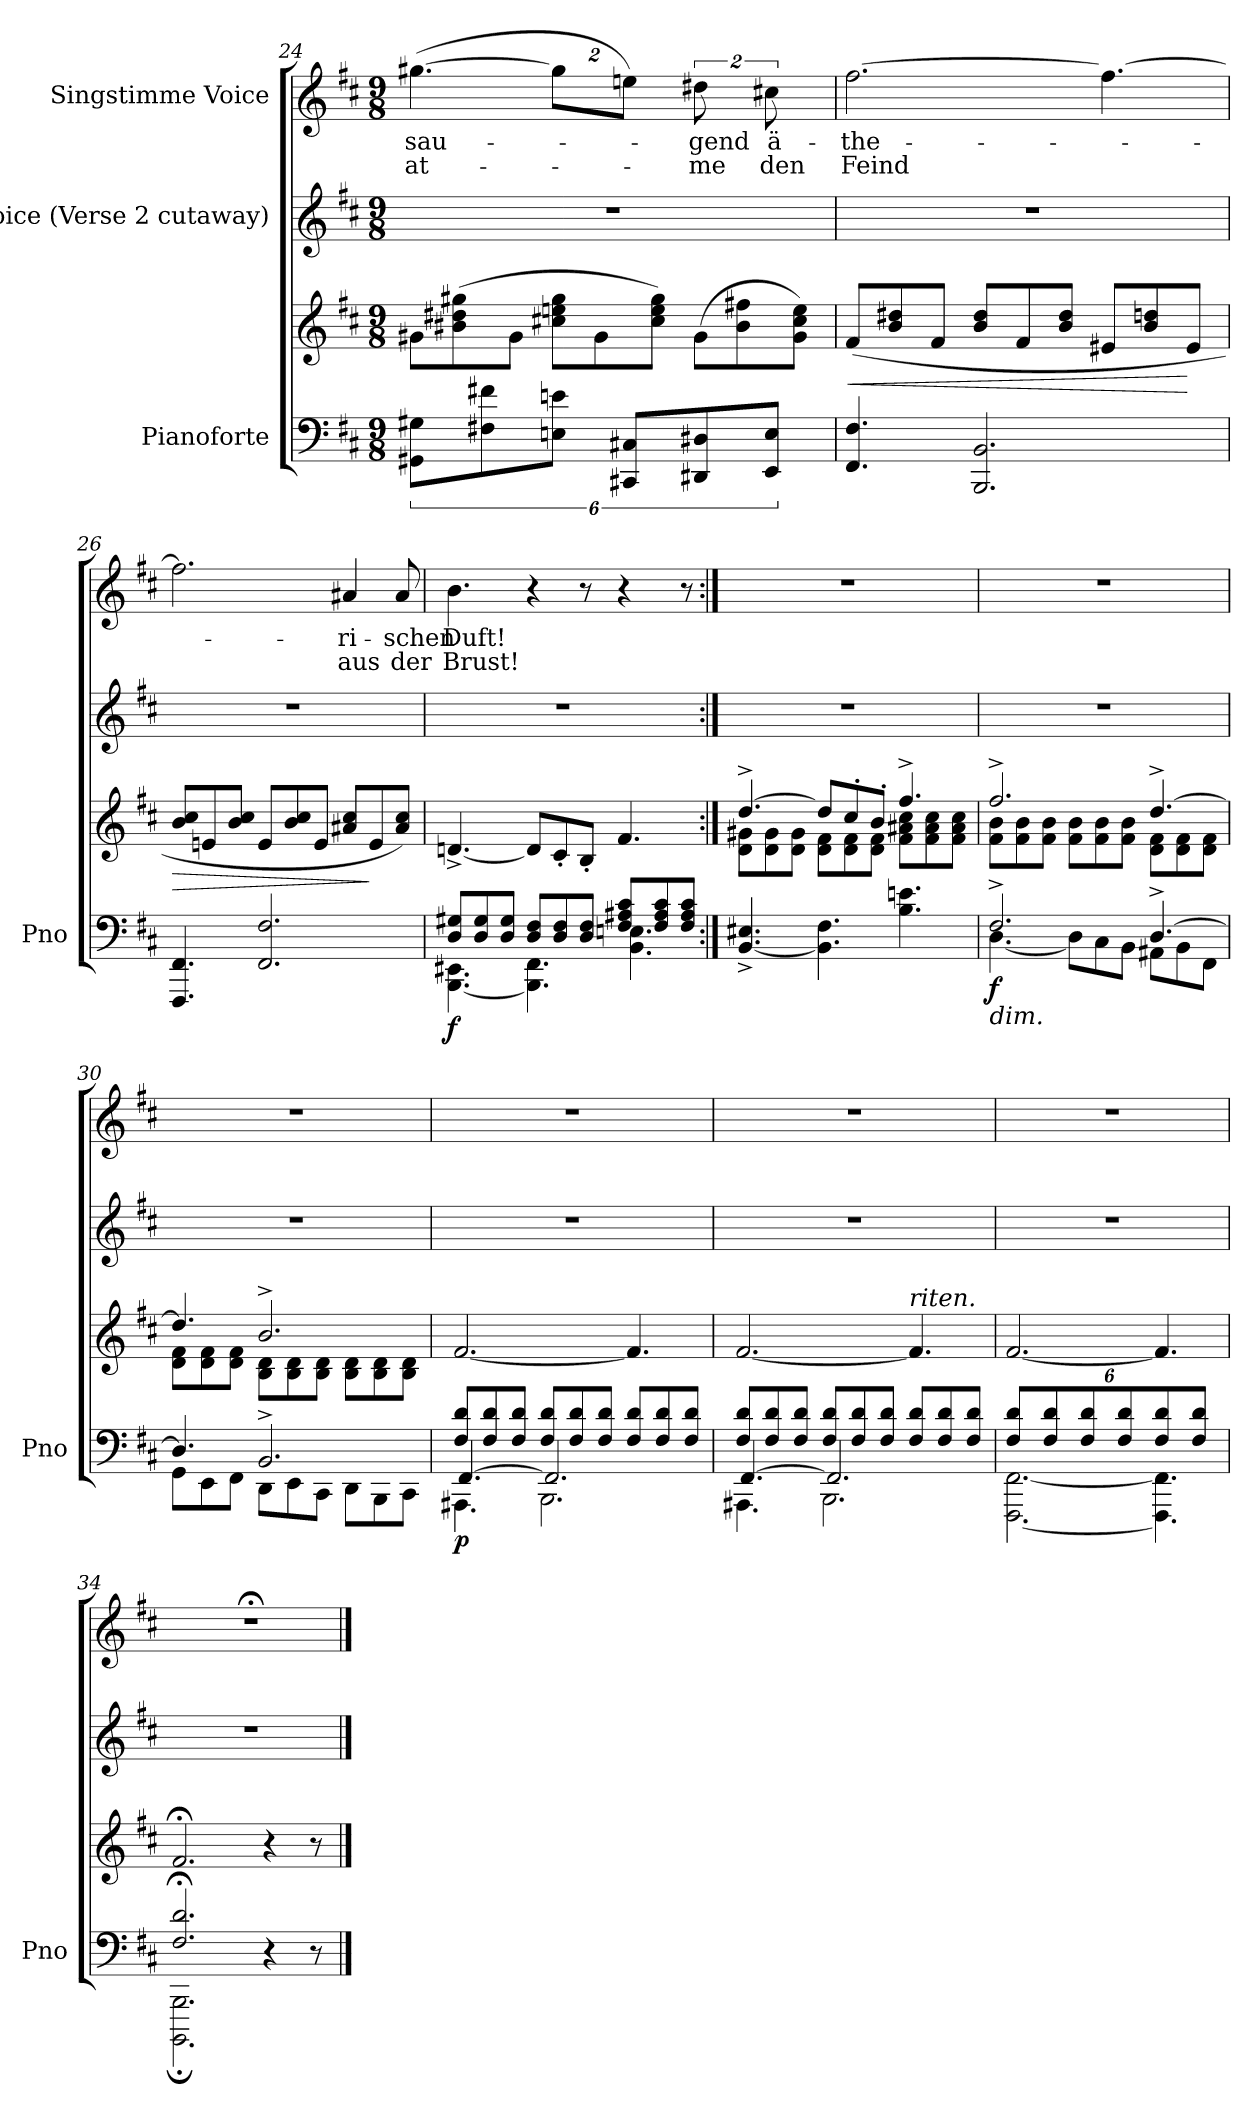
**kern	**kern	**dynam	**kern	**kern	**text	**text
*part3	*part3	*part3	*part2	*part1	*part1	*part1
*staff4	*staff3	*staff3/4	*staff2	*staff1	*staff1	*staff1
*I"Pianoforte	*	*	*I"Voice (Verse 2 cutaway)	*I"Singstimme Voice	*	*
*I'Pno	*	*	*	*	*	*
*clefF4	*clefG2	*	*clefG2	*clefG2	*	*
*k[f#c#]	*k[f#c#]	*	*k[f#c#]	*k[f#c#]	*	*
*M9/8	*M9/8	*	*M9/8	*M9/8	*	*
=24	=24	=24	=24	=24	=24	=24
16%3GG#X\ 16%3G#X\L	8g#X\L	.	8%9r	([4.gg#X\	sau-	at-
.	(8b#X\ 8dd#X\ 8gg#X\	.	.	.	.	.
16%3F#X\ 16%3f#X\	.	.	.	.	.	.
.	8g#\J	.	.	.	.	.
16%3En\ 16%3en\J	8cc#X\ 8een\ 8gg#\L	.	.	16%3gg#\L]	.	.
.	8g#\	.	.	.	.	.
16%3CC#X/ 16%3C#X/L	.	.	.	16%3een\J)	.	.
.	8cc#\ 8ee\ 8gg#\J)	.	.	.	.	.
16%3DD#X/ 16%3D#X/	(8g#\L	.	.	16%3dd#X\	-gend	-me
.	8b#\ 8ff#X\	.	.	.	.	.
16%3EE/ 16%3E/J	.	.	.	16%3cc#X\	ä-	den
.	8g#\ 8cc#\ 8ee\J)	.	.	.	.	.
=25	=25	=25	=25	=25	=25	=25
!	!	!LO:HP:b	!	!	!	!
4.FF#/ 4.F#/	(<8f#/L	<	8%9r	[2.ff#\	-the-	Feind
.	8b/ 8dd#X/	.	.	.	.	.
.	8f#/J	.	.	.	.	.
2.BBB/ 2.BB/	8b/ 8dd#/L	.	.	.	.	.
.	8f#/	.	.	.	.	.
.	8b/ 8dd#/J	.	.	.	.	.
.	8e#X/L	.	.	4.ff#\_	.	.
.	8b/ 8ddn/	.	.	.	.	.
.	8e#/J	[	.	.	.	.
=26	=26	=26	=26	=26	=26	=26
!	!	!LO:HP:b	!	!	!	!
4.FFF#/ 4.FF#/	8b/ 8cc#/L	>	8%9r	2.ff#\]	.	.
.	8en/	.	.	.	.	.
.	8b/ 8cc#/J	.	.	.	.	.
2.FF#/ 2.F#/	8e/L	.	.	.	.	.
.	8b/ 8cc#/	.	.	.	.	.
.	8e/J	.	.	.	.	.
.	8a#X/ 8cc#/L	.	.	4a#X/	-ri-	aus
.	8e/	]	.	.	.	.
.	8a#/ 8cc#/J)	.	.	8a#/	-schen	der
=27	=27	=27	=27	=27	=27	=27
*^	*	*	*	*	*	*
!	!	!	!LO:DY:b=2	!	!	!	!
8D/ 8G#X/L	[4.BBB\ 4.EE#X\	[4.dn^/	f	8%9r	4.b\	Duft!	Brust!
8D/ 8G#/	.	.	.	.	.	.	.
8D/ 8G#/J	.	.	.	.	.	.	.
8D/ 8F#/L	4.BBB\] 4.FF#\	8d/L]	.	.	4r	.	.
8D/ 8F#/	.	8c#'/	.	.	.	.	.
8D/ 8F#/J	.	8B'/J	.	.	8r	.	.
8F#/ 8A#X/ 8c#/L	4.BB\ 4.En\	4.f#/	.	.	4r	.	.
8F#/ 8A#/ 8c#/	.	.	.	.	.	.	.
8F#/ 8A#/ 8c#/J	.	.	.	.	8r	.	.
*v	*v	*	*	*	*	*	*
=28:|!	=28:|!	=28:|!	=28:|!	=28:|!	=28:|!	=28:|!
*	*^	*	*	*	*	*
[4.BB/^ 4.E#X/^	[4.dd^/	8d\ 8g#X\L	.	8%9r	8%9r	.	.
.	.	8d\ 8g#\	.	.	.	.	.
.	.	8d\ 8g#\J	.	.	.	.	.
4.BB\] 4.F#\	8dd/L]	8d\ 8f#\L	.	.	.	.	.
.	8cc#'/	8d\ 8f#\	.	.	.	.	.
.	8b'/J	8d\ 8f#\J	.	.	.	.	.
4.B\ 4.en\	4.ff#^/	8f#\ 8a#X\ 8cc#\L	.	.	.	.	.
.	.	8f#\ 8a#\ 8cc#\	.	.	.	.	.
.	.	8f#\ 8a#\ 8cc#\J	.	.	.	.	.
=29	=29	=29	=29	=29	=29	=29	=29
*^	*	*	*	*	*	*	*
!LO:TX:b:i:t=dim.	!	!	!	!	!	!	!	!
!	!	!	!	!LO:DY:b=2	!	!	!	!
2.F#^/	[4.D\	2.ff#^/	8f#\ 8b\L	f	8%9r	8%9r	.	.
.	.	.	8f#\ 8b\	.	.	.	.	.
.	.	.	8f#\ 8b\J	.	.	.	.	.
.	8D\L]	.	8f#\ 8b\L	.	.	.	.	.
.	8C#\	.	8f#\ 8b\	.	.	.	.	.
.	8BB\J	.	8f#\ 8b\J	.	.	.	.	.
[4.D^/	8AA#X\L	[4.dd^/	8d\ 8f#\L	.	.	.	.	.
.	8BB\	.	8d\ 8f#\	.	.	.	.	.
.	8FF#\J	.	8d\ 8f#\J	.	.	.	.	.
=30	=30	=30	=30	=30	=30	=30	=30	=30
4.D/]	8GG\L	4.dd/]	8d\ 8f#\L	.	8%9r	8%9r	.	.
.	8EE\	.	8d\ 8f#\	.	.	.	.	.
.	8FF#\J	.	8d\ 8f#\J	.	.	.	.	.
2.BB^/	8DD\L	2.b^/	8B\ 8d\L	.	.	.	.	.
.	8EE\	.	8B\ 8d\	.	.	.	.	.
.	8CC#\J	.	8B\ 8d\J	.	.	.	.	.
.	8DD\L	.	8B\ 8d\L	.	.	.	.	.
.	8BBB\	.	8B\ 8d\	.	.	.	.	.
.	8CC#\J	.	8B\ 8d\J	.	.	.	.	.
=31	=31	=31	=31	=31	=31	=31	=31	=31
*	*^	*	*	*	*	*	*	*
!	!	!	!	!	!LO:DY:b=2	!	!	!	!
*	*	*	*v	*v	*	*	*	*	*
8F#/ 8d/L	4.AAA#X\	[4.FF#/	[2.f#/	p	8%9r	8%9r	.	.
8F#/ 8d/	.	.	.	.	.	.	.	.
8F#/ 8d/J	.	.	.	.	.	.	.	.
8F#/ 8d/L	2.BBB\	2.FF#/]	.	.	.	.	.	.
8F#/ 8d/	.	.	.	.	.	.	.	.
8F#/ 8d/J	.	.	.	.	.	.	.	.
8F#/ 8d/L	.	.	4.f#/]	.	.	.	.	.
8F#/ 8d/	.	.	.	.	.	.	.	.
8F#/ 8d/J	.	.	.	.	.	.	.	.
=32	=32	=32	=32	=32	=32	=32	=32	=32
8F#/ 8d/L	4.AAA#X\	[4.FF#/	[2.f#/	.	8%9r	8%9r	.	.
8F#/ 8d/	.	.	.	.	.	.	.	.
8F#/ 8d/J	.	.	.	.	.	.	.	.
8F#/ 8d/L	2.BBB\	2.FF#/]	.	.	.	.	.	.
8F#/ 8d/	.	.	.	.	.	.	.	.
8F#/ 8d/J	.	.	.	.	.	.	.	.
!	!	!	!LO:TX:i:t=riten.	!	!	!	!	!
8F#/ 8d/L	.	.	4.f#/]	.	.	.	.	.
8F#/ 8d/	.	.	.	.	.	.	.	.
8F#/ 8d/J	.	.	.	.	.	.	.	.
*	*v	*v	*	*	*	*	*	*
=33	=33	=33	=33	=33	=33	=33	=33
16%3F#/ 16%3d/L	[2.FFF#\ [2.FF#\	[2.f#/	.	8%9r	8%9r	.	.
16%3F#/ 16%3d/	.	.	.	.	.	.	.
16%3F#/ 16%3d/	.	.	.	.	.	.	.
16%3F#/ 16%3d/	.	.	.	.	.	.	.
16%3F#/ 16%3d/	4.FFF#\] 4.FF#\]	4.f#/]	.	.	.	.	.
16%3F#/ 16%3d/J	.	.	.	.	.	.	.
=34	=34	=34	=34	=34	=34	=34	=34
2.F#/;< 2.d/;<	2.BBBB\; 2.BBB\;	2.f#;</	.	8%9r	8%9r;<	.	.
4r	4.ryy	4r	.	.	.	.	.
8r	.	8r	.	.	.	.	.
*v	*v	*	*	*	*	*	*
==	==	==	==	==	==	==
*-	*-	*-	*-	*-	*-	*-
